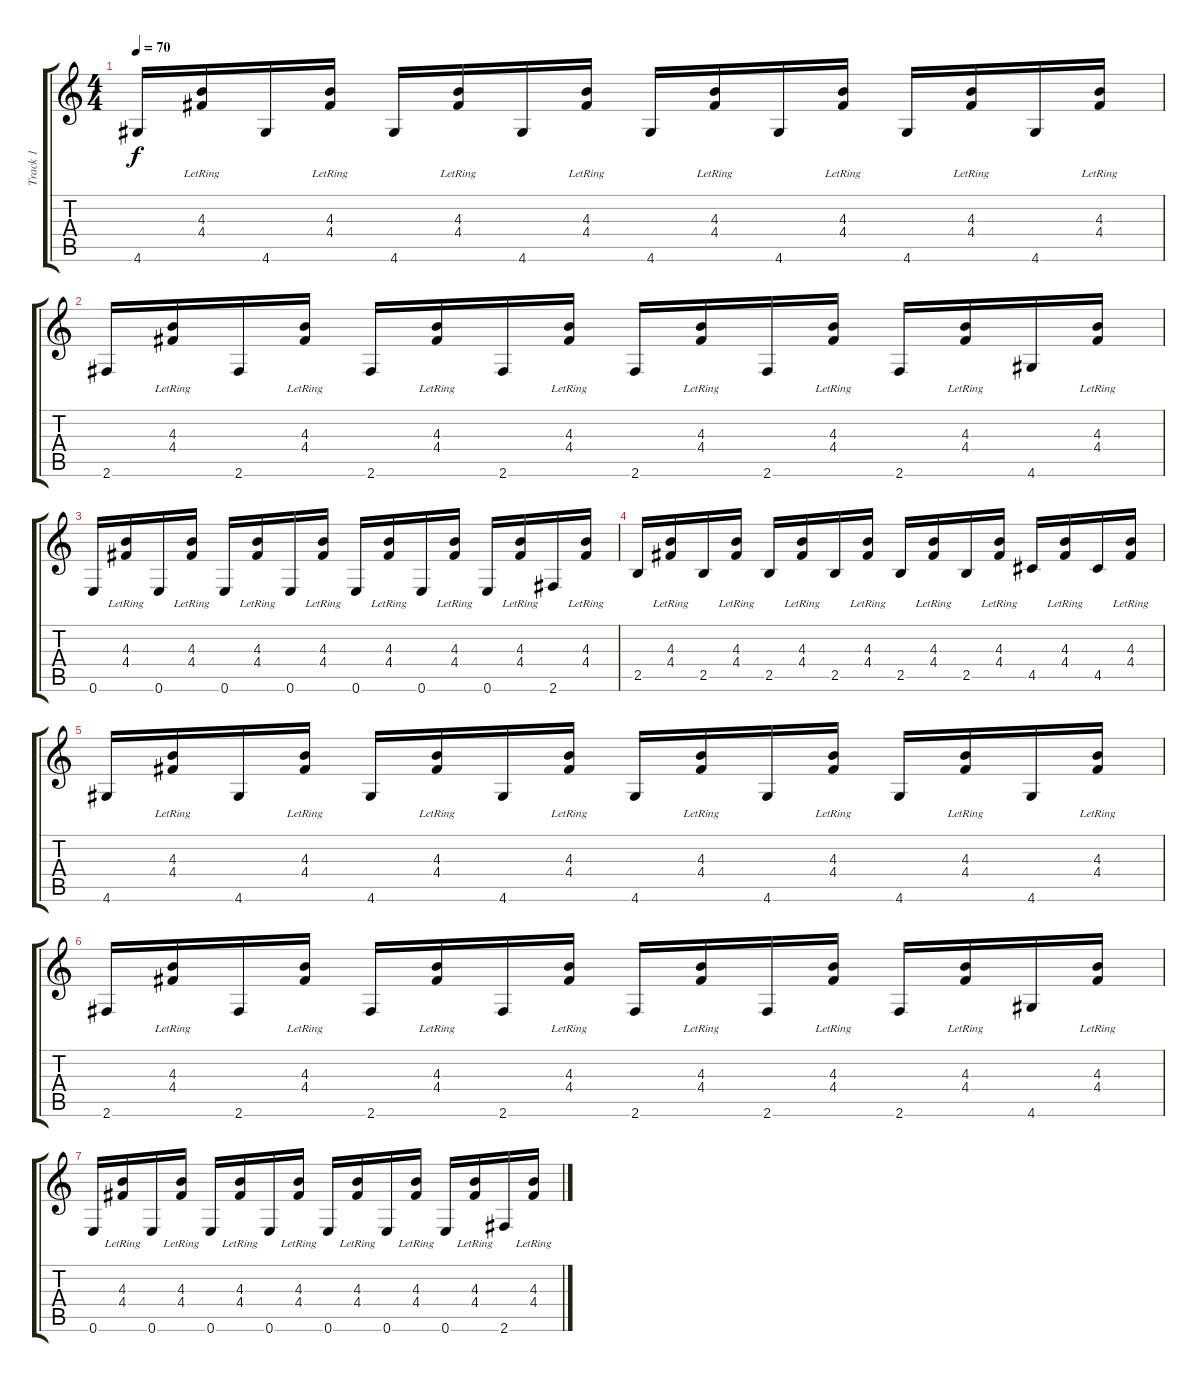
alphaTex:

\track ("Track 1" "Track 1") {instrument acousticguitarsteel}
\staff {score tabs}
\tuning (E4 B3 G3 D3 A2 E2) {hide}
\ts (4 4)
\tempo 70
\clef g2
\ks c
4.6.16{dy f} (4.3{lr} 4.4{lr}).16 4.6.16 (4.3{lr} 4.4{lr}).16 4.6.16 (4.3{lr} 4.4{lr}).16 4.6.16 (4.3{lr} 4.4{lr}).16 4.6.16 (4.3{lr} 4.4{lr}).16 4.6.16 (4.3{lr} 4.4{lr}).16 4.6.16 (4.3{lr} 4.4{lr}).16 4.6.16 (4.3{lr} 4.4{lr}).16 |
2.6.16 (4.3{lr} 4.4{lr}).16 2.6.16 (4.3{lr} 4.4{lr}).16 2.6.16 (4.3{lr} 4.4{lr}).16 2.6.16 (4.3{lr} 4.4{lr}).16 2.6.16 (4.3{lr} 4.4{lr}).16 2.6.16 (4.3{lr} 4.4{lr}).16 2.6.16 (4.3{lr} 4.4{lr}).16 4.6.16 (4.3{lr} 4.4{lr}).16 |
0.6.16 (4.3{lr} 4.4{lr}).16 0.6.16 (4.3{lr} 4.4{lr}).16 0.6.16 (4.3 4.4{lr}).16 0.6.16 (4.3{lr} 4.4{lr}).16 0.6.16 (4.3{lr} 4.4{lr}).16 0.6.16 (4.3{lr} 4.4{lr}).16 0.6.16 (4.3{lr} 4.4{lr}).16 2.6.16 (4.3{lr} 4.4{lr}).16 |
2.5.16 (4.3{lr} 4.4{lr}).16 2.5.16 (4.3{lr} 4.4{lr}).16 2.5.16 (4.3{lr} 4.4{lr}).16 2.5.16 (4.3{lr} 4.4{lr}).16 2.5.16 (4.3{lr} 4.4{lr}).16 2.5.16 (4.3{lr} 4.4{lr}).16 4.5.16 (4.3{lr} 4.4{lr}).16 4.5.16 (4.3{lr} 4.4{lr}).16 |
4.6.16 (4.3{lr} 4.4{lr}).16 4.6.16 (4.3{lr} 4.4{lr}).16 4.6.16 (4.3{lr} 4.4{lr}).16 4.6.16 (4.3{lr} 4.4{lr}).16 4.6.16 (4.3{lr} 4.4{lr}).16 4.6.16 (4.3{lr} 4.4{lr}).16 4.6.16 (4.3{lr} 4.4{lr}).16 4.6.16 (4.3{lr} 4.4{lr}).16 |
2.6.16 (4.3{lr} 4.4{lr}).16 2.6.16 (4.3{lr} 4.4{lr}).16 2.6.16 (4.3{lr} 4.4{lr}).16 2.6.16 (4.3{lr} 4.4{lr}).16 2.6.16 (4.3{lr} 4.4{lr}).16 2.6.16 (4.3{lr} 4.4{lr}).16 2.6.16 (4.3{lr} 4.4{lr}).16 4.6.16 (4.3{lr} 4.4{lr}).16 |
0.6.16 (4.3{lr} 4.4{lr}).16 0.6.16 (4.3{lr} 4.4{lr}).16 0.6.16 (4.3 4.4{lr}).16 0.6.16 (4.3{lr} 4.4{lr}).16 0.6.16 (4.3{lr} 4.4{lr}).16 0.6.16 (4.3{lr} 4.4{lr}).16 0.6.16 (4.3{lr} 4.4{lr}).16 2.6.16 (4.3{lr} 4.4{lr}).16
